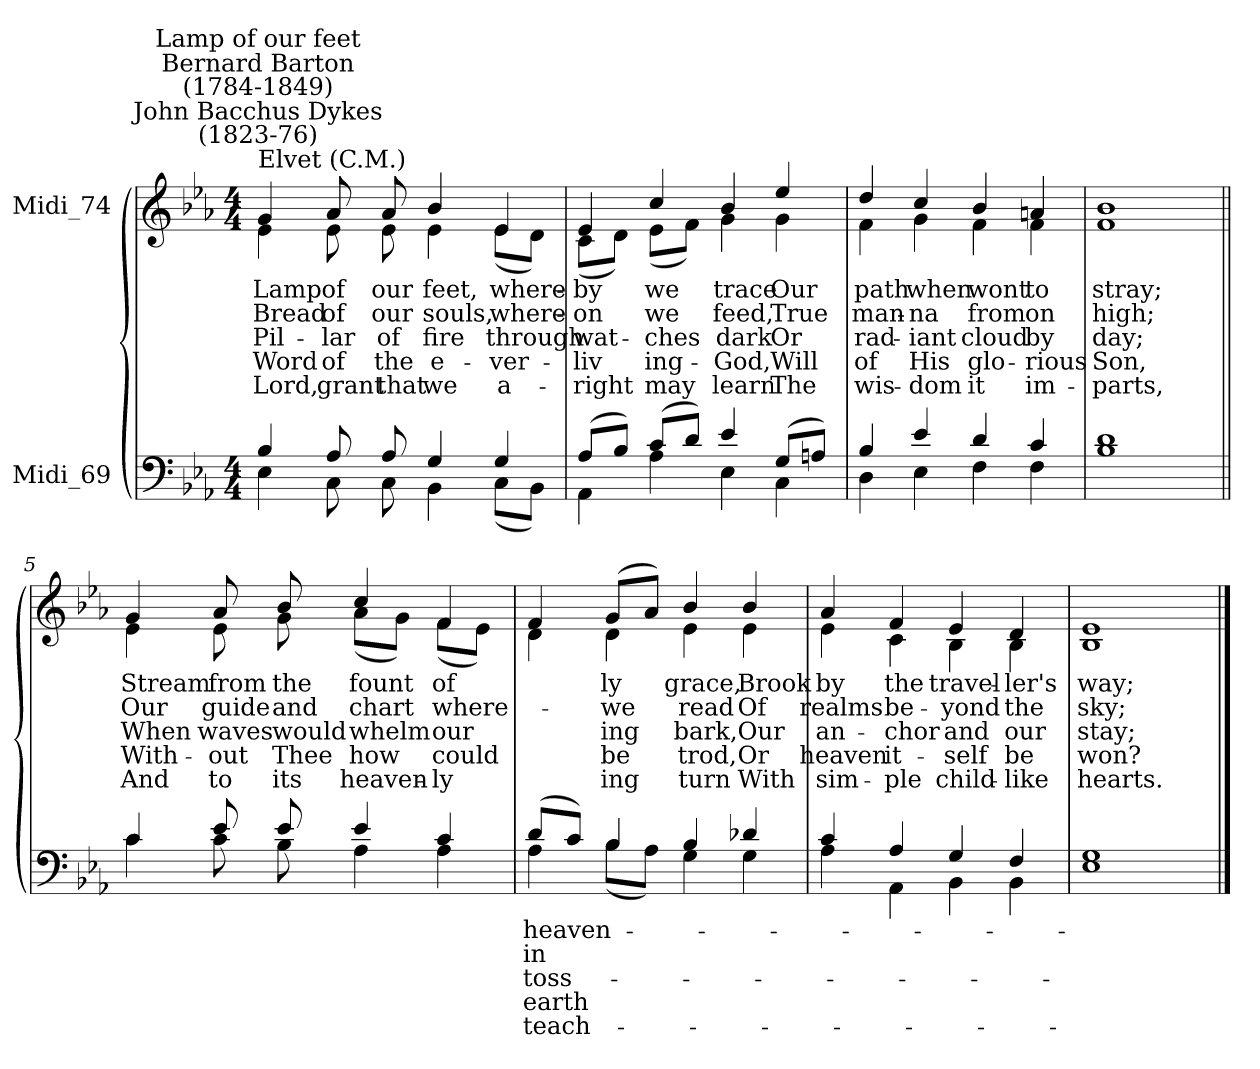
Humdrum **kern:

**kern	**text	**text	**text	**text	**text	**kern	**text	**text	**text	**text	**text
*part2	*part2	*part2	*part2	*part2	*part2	*part1	*part1	*part1	*part1	*part1	*part1
*staff2	*staff2	*staff2	*staff2	*staff2	*staff2	*staff1	*staff1	*staff1	*staff1	*staff1	*staff1
*I"Midi_69	*	*	*	*	*	*I"Midi_74	*	*	*	*	*
*clefF4	*	*	*	*	*	*clefG2	*	*	*	*	*
*k[b-e-a-]	*	*	*	*	*	*k[b-e-a-]	*	*	*	*	*
*E-:	*	*	*	*	*	*E-:	*	*	*	*	*
*M4/4	*	*	*	*	*	*M4/4	*	*	*	*	*
=1	=1	=1	=1	=1	=1	=1	=1	=1	=1	=1	=1
*^	*	*	*	*	*	*^	*	*	*	*	*
!	!	!	!	!	!	!	!LO:TX:a:t=Elvet (C.M.)	!	!	!	!	!	!
!	!	!	!	!	!	!	!LO:TX:a:cj:t=John Bacchus Dykes\n(1823-76)	!	!	!	!	!	!
!	!	!	!	!	!	!	!LO:TX:a:cj:t=Bernard Barton\n(1784-1849)	!	!	!	!	!	!
!	!	!	!	!	!	!	!LO:TX:a:cj:t=Lamp of our feet	!	!	!	!	!	!
!	!	!	!	!	!	!	!	!	!LO:LY:b	!LO:LY:b	!LO:LY:b	!LO:LY:b	!LO:LY:b
4B-/	4E-\	.	.	.	.	.	4g/	4e-\	Lamp	Bread	Pil-	-Word	Lord,
!	!	!	!	!	!	!	!	!	!LO:LY:b	!LO:LY:b	!LO:LY:b	!LO:LY:b	!LO:LY:b
8A-/	8C\	.	.	.	.	.	8a-/	8e-\	of	of	lar	of	grant
!	!	!	!	!	!	!	!	!	!LO:LY:b	!LO:LY:b	!LO:LY:b	!LO:LY:b	!LO:LY:b
8A-/	8C\	.	.	.	.	.	8a-/	8e-\	our	our	of	the	that
!	!	!	!	!	!	!	!	!	!LO:LY:b	!LO:LY:b	!LO:LY:b	!LO:LY:b	!LO:LY:b
4G/	4BB-\	.	.	.	.	.	4b-/	4e-\	feet,	souls,	fire	e-	-we
!	!	!	!	!	!	!	!	!	!LO:LY:b	!LO:LY:b	!LO:LY:b	!LO:LY:b	!LO:LY:b
4G/	(<8C\L	.	.	.	.	.	4e-/	(<8e-\L	where-	where-	through	ver-	a-
.	8BB-\J)	.	.	.	.	.	.	8d\J)	.	.	.	.	.
=2	=2	=2	=2	=2	=2	=2	=2	=2	=2	=2	=2	=2	=2
!	!	!	!	!	!	!	!	!	!LO:LY:b	!LO:LY:b	!LO:LY:b	!LO:LY:b	!LO:LY:b
(>8A-/L	4AA-\	.	.	.	.	.	4e-/	(<8c\L	by	on	wat-	liv	right
8B-/J)	.	.	.	.	.	.	.	8d\J)	.	.	.	.	.
!	!	!	!	!	!	!	!	!	!LO:LY:b	!LO:LY:b	!LO:LY:b	!LO:LY:b	!LO:LY:b
(>8c/L	4A-\	.	.	.	.	.	4cc/	(<8e-\L	we	we	ches	ing-	may
8d/J)	.	.	.	.	.	.	.	8f\J)	.	.	.	.	.
!	!	!	!	!	!	!	!	!	!LO:LY:b	!LO:LY:b	!LO:LY:b	!LO:LY:b	!LO:LY:b
4e-/	4E-\	.	.	.	.	.	4b-/	4g\	trace	feed,	dark	God,	learn
!	!	!	!	!	!	!	!	!	!LO:LY:b	!LO:LY:b	!LO:LY:b	!LO:LY:b	!LO:LY:b
(>8G/L	4C\	.	.	.	.	.	4ee-/	4g\	Our	True	Or	Will	The
8An/J)	.	.	.	.	.	.	.	.	.	.	.	.	.
=3	=3	=3	=3	=3	=3	=3	=3	=3	=3	=3	=3	=3	=3
!	!	!	!	!	!	!	!	!	!LO:LY:b	!LO:LY:b	!LO:LY:b	!LO:LY:b	!LO:LY:b
4B-/	4D\	.	.	.	.	.	4dd/	4f\	path	man-	-rad-	-of	wis-
!	!	!	!	!	!	!	!	!	!LO:LY:b	!LO:LY:b	!LO:LY:b	!LO:LY:b	!LO:LY:b
4e-/	4E-\	.	.	.	.	.	4cc/	4g\	-when	na	iant	His	dom
!	!	!	!	!	!	!	!	!	!LO:LY:b	!LO:LY:b	!LO:LY:b	!LO:LY:b	!LO:LY:b
4d/	4F\	.	.	.	.	.	4b-/	4f\	wont	from	cloud	glo-	-it
!	!	!	!	!	!	!	!	!	!LO:LY:b	!LO:LY:b	!LO:LY:b	!LO:LY:b	!LO:LY:b
4c/	4F\	.	.	.	.	.	4an/	4f\	to	on	by	rious	im-
=4	=4	=4	=4	=4	=4	=4	=4	=4	=4	=4	=4	=4	=4
!	!	!	!	!	!	!	!	!	!LO:LY:b	!LO:LY:b	!LO:LY:b	!LO:LY:b	!LO:LY:b
1d/	1B-\	.	.	.	.	.	1b-/	1f\	-stray;	high;	day;	Son,	parts,
!!LO:LB:g=z	!!
=5||	=5||	=5||	=5||	=5||	=5||	=5||	=5||	=5||	=5||	=5||	=5||	=5||	=5||
!	!	!	!	!	!	!	!	!	!LO:LY:b	!LO:LY:b	!LO:LY:b	!LO:LY:b	!LO:LY:b
4c/	4c\	.	.	.	.	.	4g/	4e-\	Stream	Our	When	With-	-And
!	!	!	!	!	!	!	!	!	!LO:LY:b	!LO:LY:b	!LO:LY:b	!LO:LY:b	!LO:LY:b
8e-/	8c\	.	.	.	.	.	8a-/	8e-\	from	guide	waves	out	to
!	!	!	!	!	!	!	!	!	!LO:LY:b	!LO:LY:b	!LO:LY:b	!LO:LY:b	!LO:LY:b
8e-/	8B-\	.	.	.	.	.	8b-/	8g\	the	and	would	Thee	its
!	!	!	!	!	!	!	!	!	!LO:LY:b	!LO:LY:b	!LO:LY:b	!LO:LY:b	!LO:LY:b
4e-/	4A-\	.	.	.	.	.	4cc/	(<8a-\L	fount	chart	whelm	how	heaven-
.	.	.	.	.	.	.	.	8g\J)	.	.	.	.	.
!	!	!	!	!	!	!	!	!	!LO:LY:b	!LO:LY:b	!LO:LY:b	!LO:LY:b	!LO:LY:b
4c/	4A-\	.	.	.	.	.	4f/	(<8f\L	of	where-	our	could	ly
.	.	.	.	.	.	.	.	8e-\J)	.	.	.	.	.
=6	=6	=6	=6	=6	=6	=6	=6	=6	=6	=6	=6	=6	=6
!	!	!LO:LY:a	!LO:LY:a	!LO:LY:a	!LO:LY:a	!LO:LY:a	!	!	!	!	!	!	!
(>8dL	4A-\	heaven-	in	toss-	earth	teach-	4f/	4d\	.	.	.	.	.
8cJ)	.	.	.	.	.	.	.	.	.	.	.	.	.
!	!	!	!	!	!	!	!	!	!LO:LY:b	!LO:LY:b	!LO:LY:b	!LO:LY:b	!LO:LY:b
4B-/	(<8B-\L	.	.	.	.	.	(>8g/L	4d\	ly	we	ing	be	ing
.	8A-\J)	.	.	.	.	.	8a-/J)	.	.	.	.	.	.
!	!	!	!	!	!	!	!	!	!LO:LY:b	!LO:LY:b	!LO:LY:b	!LO:LY:b	!LO:LY:b
4B-/	4G\	.	.	.	.	.	4b-/	4e-\	grace,	read	bark,	trod,	turn
!	!	!	!	!	!	!	!	!	!LO:LY:b	!LO:LY:b	!LO:LY:b	!LO:LY:b	!LO:LY:b
4d-X/	4G\	.	.	.	.	.	4b-/	4e-\	Brook	Of	Our	Or	With
=7	=7	=7	=7	=7	=7	=7	=7	=7	=7	=7	=7	=7	=7
!	!	!	!	!	!	!	!	!	!LO:LY:b	!LO:LY:b	!LO:LY:b	!LO:LY:b	!LO:LY:b
4c/	4A-\	.	.	.	.	.	4a-/	4e-\	by	realms	an-	-heaven	sim-
!	!	!	!	!	!	!	!	!	!LO:LY:b	!LO:LY:b	!LO:LY:b	!LO:LY:b	!LO:LY:b
4A-/	4AA-\	.	.	.	.	.	4f/	4c\	-the	be-	-chor	it-	-ple
!	!	!	!	!	!	!	!	!	!LO:LY:b	!LO:LY:b	!LO:LY:b	!LO:LY:b	!LO:LY:b
4G/	4BB-\	.	.	.	.	.	4e-/	4B-\	travel-	-yond	and	self	child-
!	!	!	!	!	!	!	!	!	!LO:LY:b	!LO:LY:b	!LO:LY:b	!LO:LY:b	!LO:LY:b
4F/	4BB-\	.	.	.	.	.	4d/	4B-\	-ler's	the	our	be	like
=8	=8	=8	=8	=8	=8	=8	=8	=8	=8	=8	=8	=8	=8
!	!	!	!	!	!	!	!	!	!LO:LY:b	!LO:LY:b	!LO:LY:b	!LO:LY:b	!LO:LY:b
1G/	1E-\	.	.	.	.	.	1e-/	1B-\	way;	sky;	stay;	won?	hearts.
*v	*v	*	*	*	*	*	*	*	*	*	*	*	*
*	*	*	*	*	*	*v	*v	*	*	*	*	*
==	==	==	==	==	==	==	==	==	==	==	==
*-	*-	*-	*-	*-	*-	*-	*-	*-	*-	*-	*-
